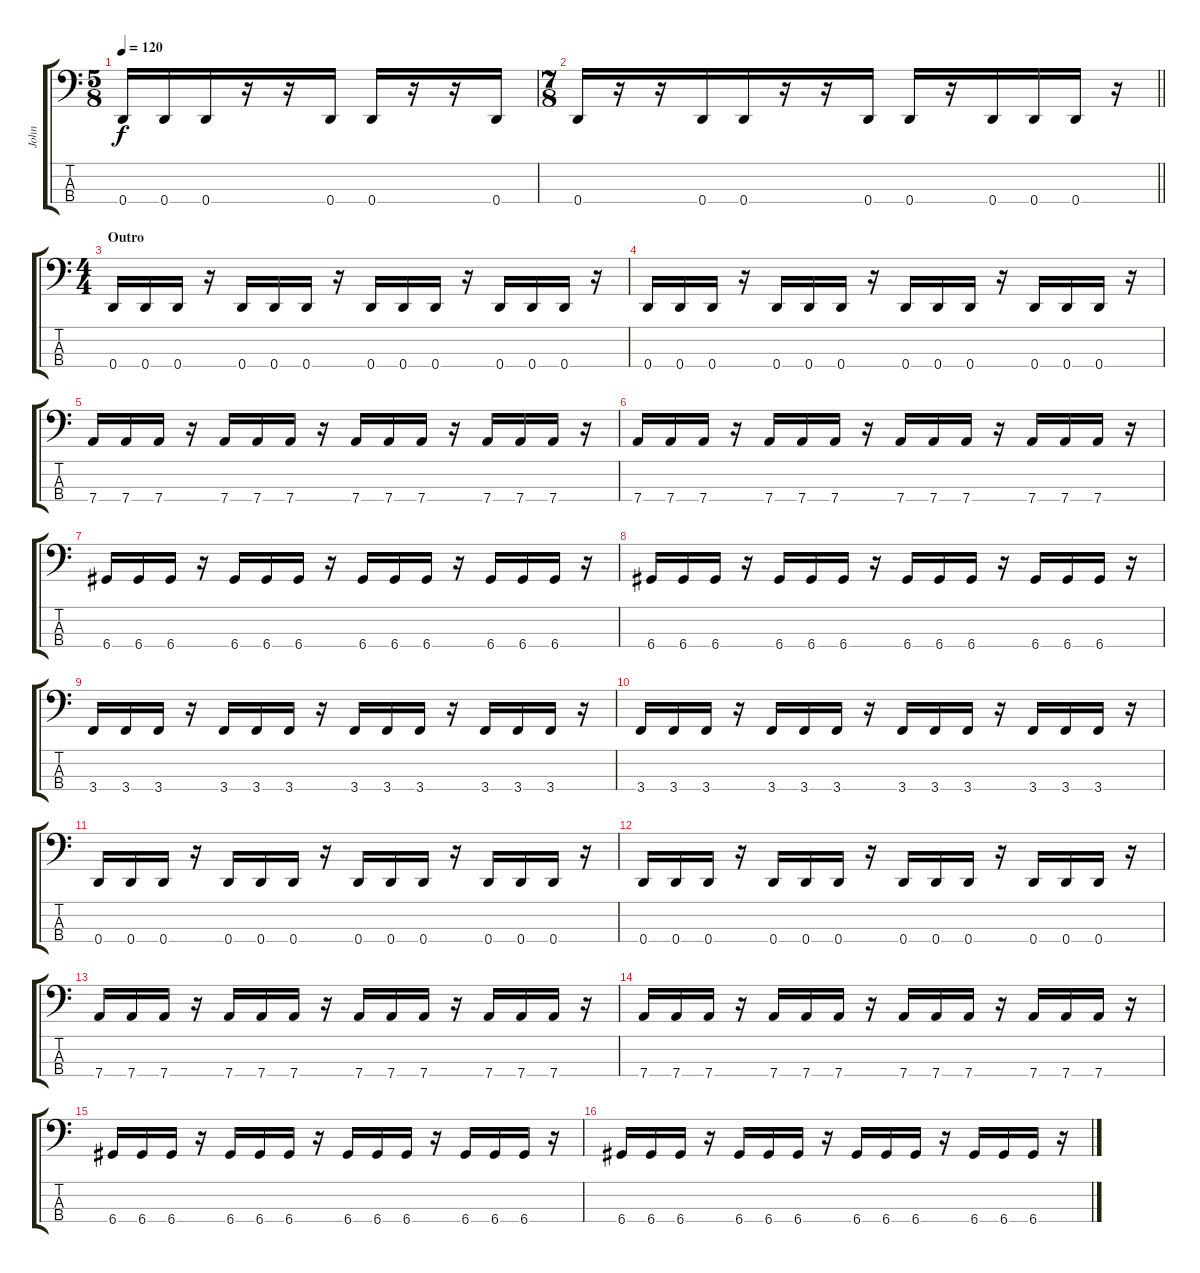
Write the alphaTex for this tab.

\track ("John" "John") {solo instrument electricbassfinger}
\staff {score tabs}
\tuning (G2 D2 A1 D1) {hide}
\ts (5 8)
\tempo 120
\clef f4
\ks c
0.4.16{dy f} 0.4.16 0.4.16 r.16 r.16 0.4.16 0.4.16 r.16 r.16 0.4.16 |
\ts (7 8)
\barLineRight lightlight
0.4.16 r.16 r.16 0.4.16 0.4.16 r.16 r.16 0.4.16 0.4.16 r.16 0.4.16 0.4.16 0.4.16 r.16 |
\ts (4 4)
\section ("" "Outro")
0.4.16 0.4.16 0.4.16 r.16 0.4.16 0.4.16 0.4.16 r.16 0.4.16 0.4.16 0.4.16 r.16 0.4.16 0.4.16 0.4.16 r.16 |
0.4.16 0.4.16 0.4.16 r.16 0.4.16 0.4.16 0.4.16 r.16 0.4.16 0.4.16 0.4.16 r.16 0.4.16 0.4.16 0.4.16 r.16 |
7.4.16 7.4.16 7.4.16 r.16 7.4.16 7.4.16 7.4.16 r.16 7.4.16 7.4.16 7.4.16 r.16 7.4.16 7.4.16 7.4.16 r.16 |
7.4.16 7.4.16 7.4.16 r.16 7.4.16 7.4.16 7.4.16 r.16 7.4.16 7.4.16 7.4.16 r.16 7.4.16 7.4.16 7.4.16 r.16 |
6.4.16 6.4.16 6.4.16 r.16 6.4.16 6.4.16 6.4.16 r.16 6.4.16 6.4.16 6.4.16 r.16 6.4.16 6.4.16 6.4.16 r.16 |
6.4.16 6.4.16 6.4.16 r.16 6.4.16 6.4.16 6.4.16 r.16 6.4.16 6.4.16 6.4.16 r.16 6.4.16 6.4.16 6.4.16 r.16 |
3.4.16 3.4.16 3.4.16 r.16 3.4.16 3.4.16 3.4.16 r.16 3.4.16 3.4.16 3.4.16 r.16 3.4.16 3.4.16 3.4.16 r.16 |
3.4.16 3.4.16 3.4.16 r.16 3.4.16 3.4.16 3.4.16 r.16 3.4.16 3.4.16 3.4.16 r.16 3.4.16 3.4.16 3.4.16 r.16 |
0.4.16 0.4.16 0.4.16 r.16 0.4.16 0.4.16 0.4.16 r.16 0.4.16 0.4.16 0.4.16 r.16 0.4.16 0.4.16 0.4.16 r.16 |
0.4.16 0.4.16 0.4.16 r.16 0.4.16 0.4.16 0.4.16 r.16 0.4.16 0.4.16 0.4.16 r.16 0.4.16 0.4.16 0.4.16 r.16 |
7.4.16 7.4.16 7.4.16 r.16 7.4.16 7.4.16 7.4.16 r.16 7.4.16 7.4.16 7.4.16 r.16 7.4.16 7.4.16 7.4.16 r.16 |
7.4.16 7.4.16 7.4.16 r.16 7.4.16 7.4.16 7.4.16 r.16 7.4.16 7.4.16 7.4.16 r.16 7.4.16 7.4.16 7.4.16 r.16 |
6.4.16 6.4.16 6.4.16 r.16 6.4.16 6.4.16 6.4.16 r.16 6.4.16 6.4.16 6.4.16 r.16 6.4.16 6.4.16 6.4.16 r.16 |
6.4.16 6.4.16 6.4.16 r.16 6.4.16 6.4.16 6.4.16 r.16 6.4.16 6.4.16 6.4.16 r.16 6.4.16 6.4.16 6.4.16 r.16
